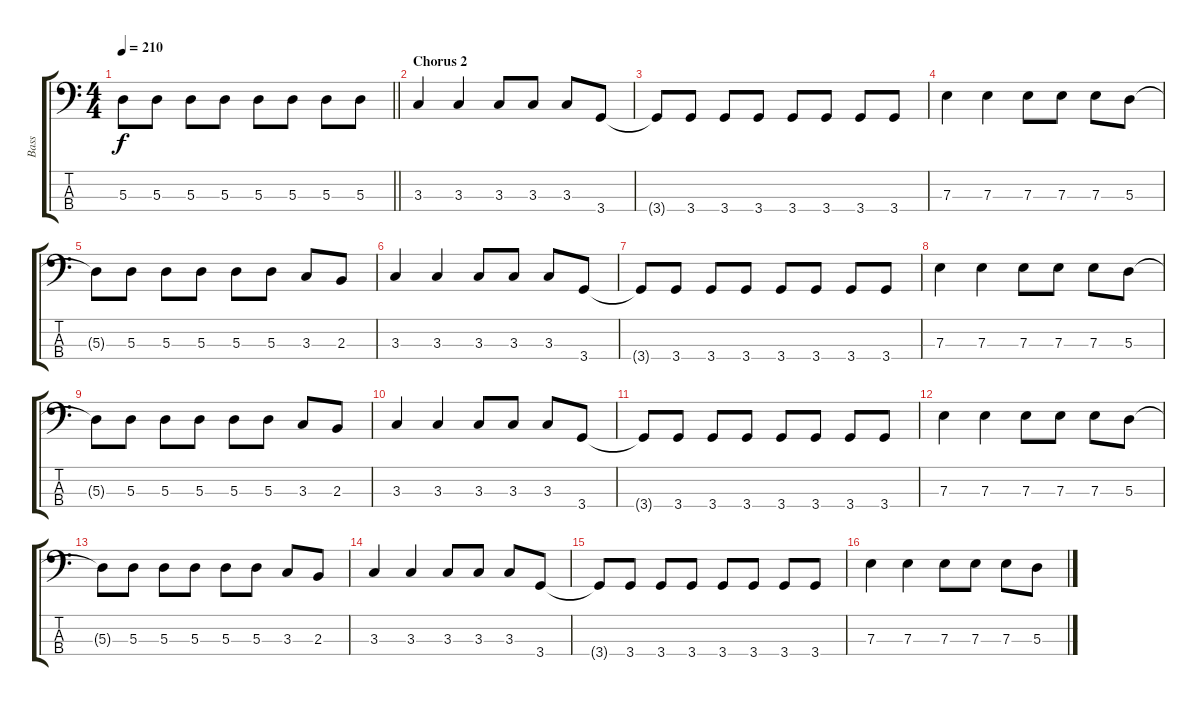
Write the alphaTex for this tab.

\track ("Bass" "Bass") {instrument electricbassfinger}
\staff {score tabs}
\tuning (G2 D2 A1 E1) {hide}
\ts (4 4)
\tempo 210
\clef f4
\barLineRight lightlight
\ks c
5.3.8{dy f} 5.3.8 5.3.8 5.3.8 5.3.8 5.3.8 5.3.8 5.3.8 |
\section ("" "Chorus 2")
3.3.4 3.3.4 3.3.8 3.3.8 3.3.8 3.4.8 |
3.4{t}.8 3.4.8 3.4.8 3.4.8 3.4.8 3.4.8 3.4.8 3.4.8 |
7.3.4 7.3.4 7.3.8 7.3.8 7.3.8 5.3.8 |
5.3{t}.8 5.3.8 5.3.8 5.3.8 5.3.8 5.3.8 3.3.8 2.3.8 |
3.3.4 3.3.4 3.3.8 3.3.8 3.3.8 3.4.8 |
3.4{t}.8 3.4.8 3.4.8 3.4.8 3.4.8 3.4.8 3.4.8 3.4.8 |
7.3.4 7.3.4 7.3.8 7.3.8 7.3.8 5.3.8 |
5.3{t}.8 5.3.8 5.3.8 5.3.8 5.3.8 5.3.8 3.3.8 2.3.8 |
3.3.4 3.3.4 3.3.8 3.3.8 3.3.8 3.4.8 |
3.4{t}.8 3.4.8 3.4.8 3.4.8 3.4.8 3.4.8 3.4.8 3.4.8 |
7.3.4 7.3.4 7.3.8 7.3.8 7.3.8 5.3.8 |
5.3{t}.8 5.3.8 5.3.8 5.3.8 5.3.8 5.3.8 3.3.8 2.3.8 |
3.3.4 3.3.4 3.3.8 3.3.8 3.3.8 3.4.8 |
3.4{t}.8 3.4.8 3.4.8 3.4.8 3.4.8 3.4.8 3.4.8 3.4.8 |
7.3.4 7.3.4 7.3.8 7.3.8 7.3.8 5.3.8
